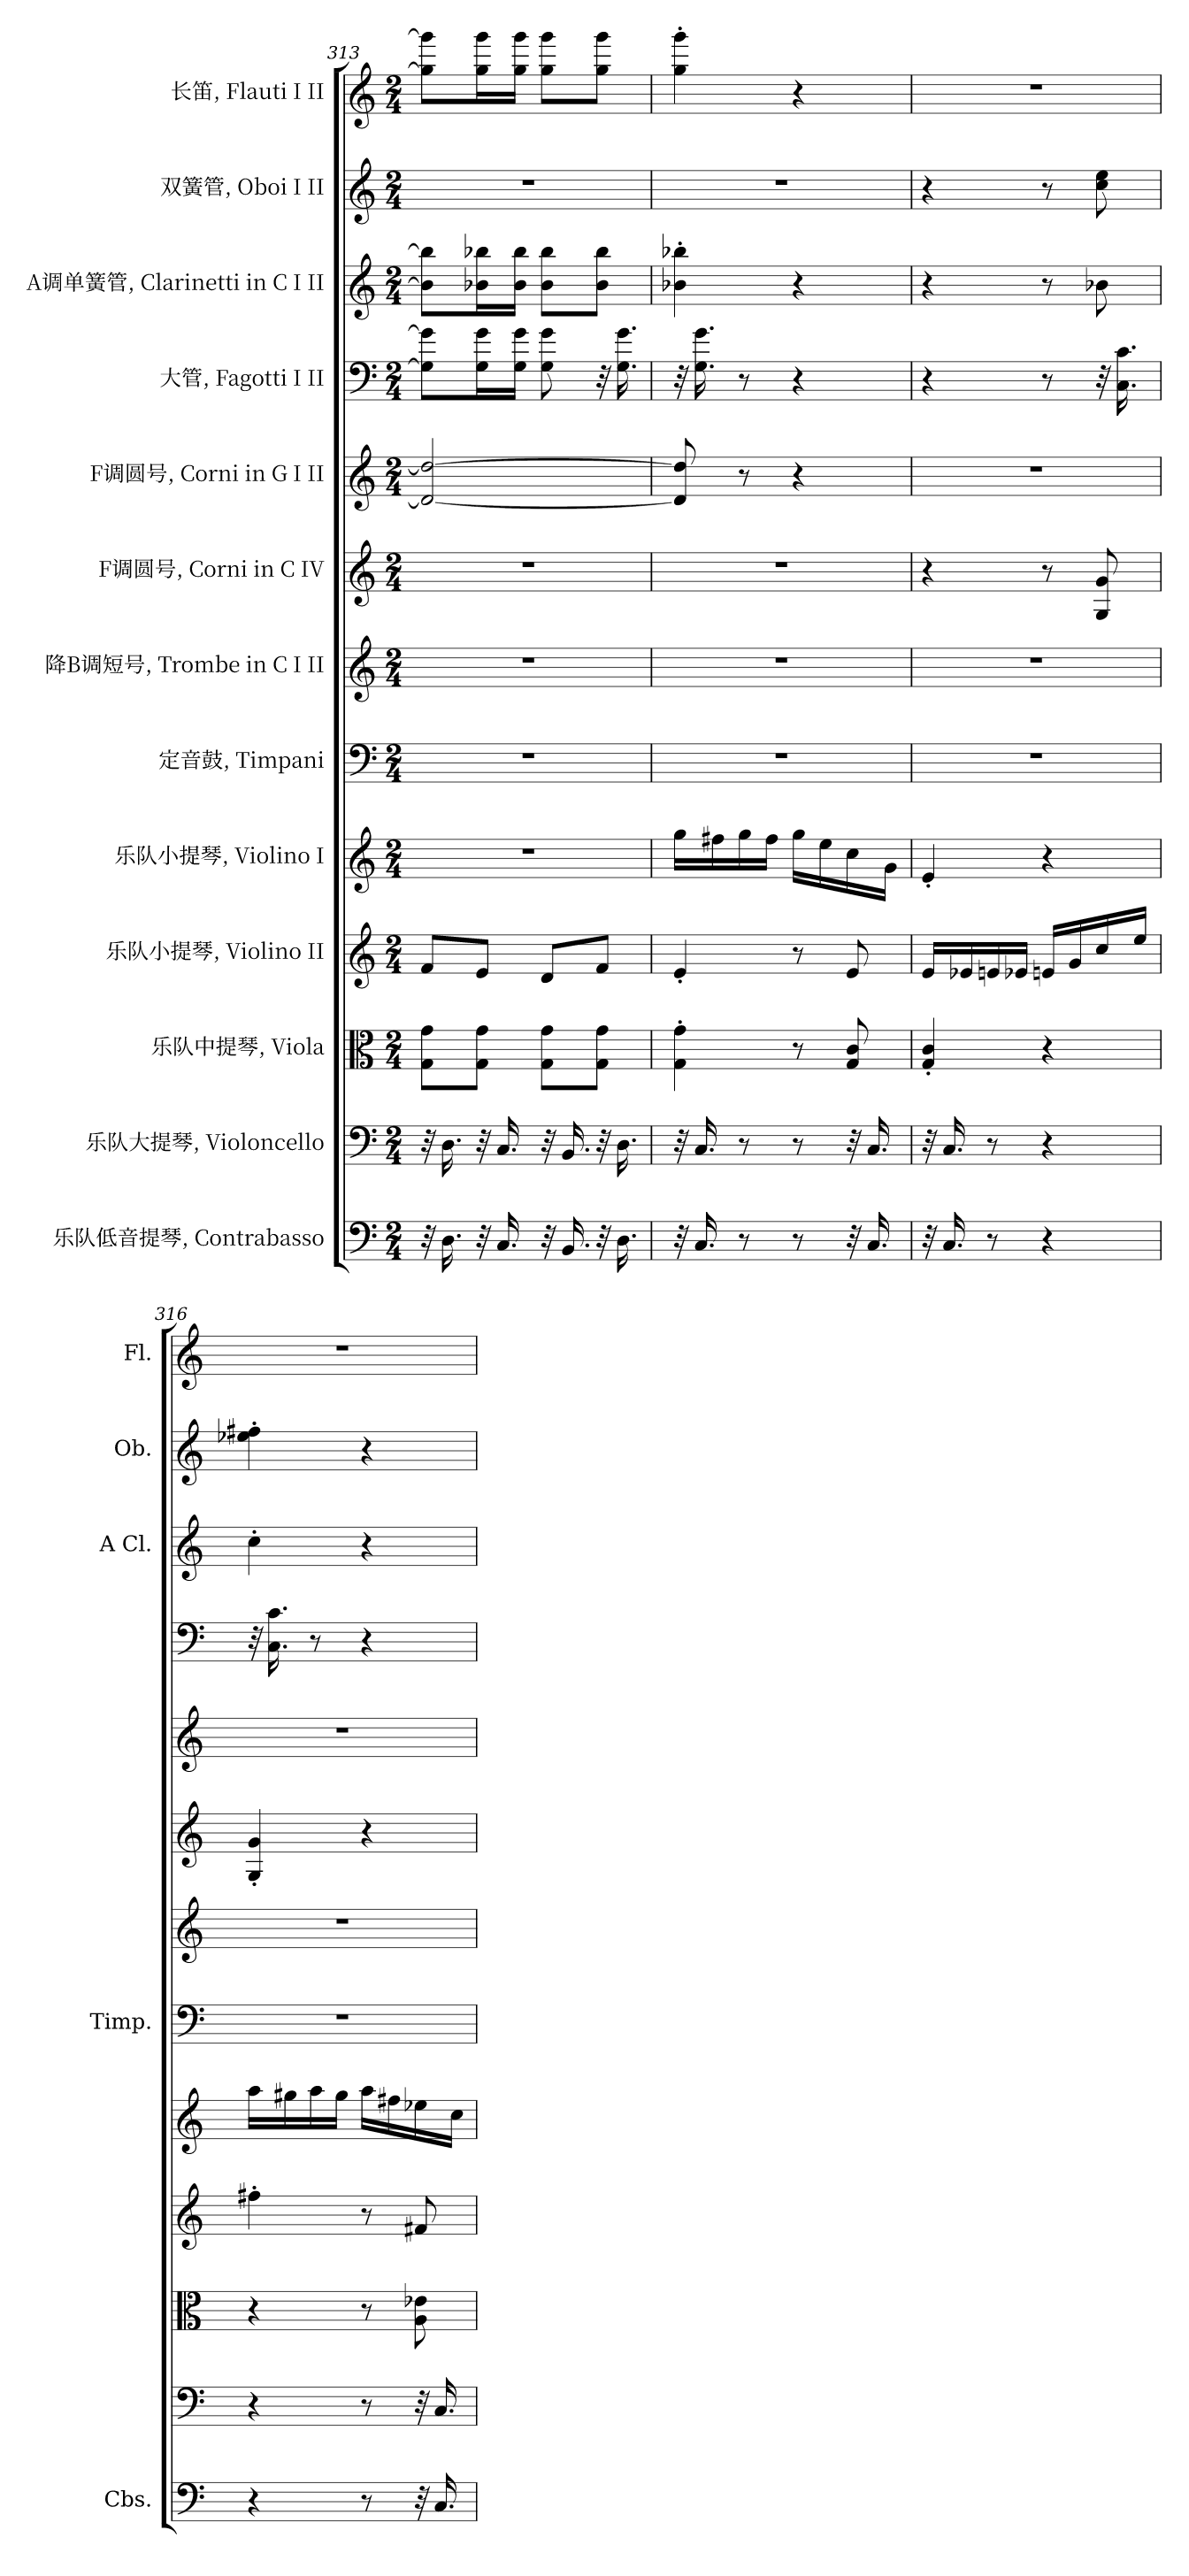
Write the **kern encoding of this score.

**kern	**kern	**kern	**kern	**kern	**kern	**kern	**kern	**kern	**kern	**kern	**kern	**kern
*part13	*part12	*part11	*part10	*part9	*part8	*part7	*part6	*part5	*part4	*part3	*part2	*part1
*staff13	*staff12	*staff11	*staff10	*staff9	*staff8	*staff7	*staff6	*staff5	*staff4	*staff3	*staff2	*staff1
*I"乐队低音提琴, Contrabasso	*I"乐队大提琴, Violoncello	*I"乐队中提琴, Viola	*I"乐队小提琴, Violino II	*I"乐队小提琴, Violino I	*I"定音鼓, Timpani	*I"降B调短号, Trombe in C I II	*I"F调圆号, Corni in C IV	*I"F调圆号, Corni in G I II	*I"大管, Fagotti I II	*I"A调单簧管, Clarinetti in C I II	*I"双簧管, Oboi I II	*I"长笛, Flauti I II
*I'Cbs.	*	*	*	*	*I'Timp.	*	*	*	*	*I'A Cl.	*I'Ob.	*I'Fl.
*clefF4	*clefF4	*clefC3	*clefG2	*clefG2	*clefF4	*clefG2	*clefG2	*clefG2	*clefF4	*clefG2	*clefG2	*clefG2
*ITrd7c12	*	*	*	*	*	*ITrd1c2	*ITrd4c7	*ITrd4c7	*	*ITrd2c3	*	*
*k[]	*k[]	*k[]	*k[]	*k[]	*k[]	*k[b-e-]	*k[b-]	*k[b-]	*k[]	*k[f#c#g#]	*k[]	*k[]
*M2/4	*M2/4	*M2/4	*M2/4	*M2/4	*M2/4	*M2/4	*M2/4	*M2/4	*M2/4	*M2/4	*M2/4	*M2/4
*MM125	*MM125	*MM125	*MM125	*MM125	*MM125	*MM125	*MM125	*MM125	*MM125	*MM125	*MM125	*MM125
=313	=313	=313	=313	=313	=313	=313	=313	=313	=313	=313	=313	=313
32r	32r	8G\ 8g\L	8f/L	2r	2r	2r	2r	2G/_ 2g/_	8G\] 8g\]L	8g\] 8gg\]L	2r	8gg\] 8ggg\]L
16.DD\	16.D\	.	.	.	.	.	.	.	.	.	.	.
32r	32r	8G\ 8g\J	8e/J	.	.	.	.	.	16G\ 16g\L	16gn\ 16ggn\L	.	16gg\ 16ggg\L
16.CC/	16.C/	.	.	.	.	.	.	.	.	.	.	.
.	.	.	.	.	.	.	.	.	16G\ 16g\JJ	16g\ 16gg\JJ	.	16gg\ 16ggg\JJ
*	*	*	*	*	*	*	*	*	*	*	*	*MM134
32r	32r	8G\ 8g\L	8d/L	.	.	.	.	.	8G\ 8g\	8g\ 8gg\L	.	8gg\ 8ggg\L
16.BBB/	16.BB/	.	.	.	.	.	.	.	.	.	.	.
32r	32r	8G\ 8g\J	8f/J	.	.	.	.	.	32r	8g\ 8gg\J	.	8gg\ 8ggg\J
16.DD\	16.D\	.	.	.	.	.	.	.	16.G\ 16.g\	.	.	.
=314	=314	=314	=314	=314	=314	=314	=314	=314	=314	=314	=314	=314
*	*	*	*	*	*	*	*	*	*	*	*	*MM125
32r	32r	4G\' 4g\'	4e'/	16gg\LL	2r	2r	2r	8G/] 8g/]	32r	4gn\' 4ggn\'	2r	4gg\' 4ggg\'
16.CC/	16.C/	.	.	.	.	.	.	.	16.G\ 16.g\	.	.	.
.	.	.	.	16ff#X\	.	.	.	.	.	.	.	.
8r	8r	.	.	16gg\	.	.	.	8r	8r	.	.	.
.	.	.	.	16ff#\JJ	.	.	.	.	.	.	.	.
*	*	*	*	*	*	*	*	*	*	*	*	*MM134
8r	8r	8r	8r	16gg\LL	.	.	.	4r	4r	4r	.	4r
.	.	.	.	16ee\	.	.	.	.	.	.	.	.
32r	32r	8G/ 8c/	8e/	16cc\	.	.	.	.	.	.	.	.
16.CC/	16.C/	.	.	.	.	.	.	.	.	.	.	.
.	.	.	.	16g\JJ	.	.	.	.	.	.	.	.
=315	=315	=315	=315	=315	=315	=315	=315	=315	=315	=315	=315	=315
*	*	*	*	*	*	*	*	*	*	*	*	*MM125
32r	32r	4G/' 4c/'	16e/LL	4e'/	2r	2r	4r	2r	4r	4r	4r	2r
16.CC/	16.C/	.	.	.	.	.	.	.	.	.	.	.
.	.	.	16e-X/	.	.	.	.	.	.	.	.	.
8r	8r	.	16en/	.	.	.	.	.	.	.	.	.
.	.	.	16e-X/JJ	.	.	.	.	.	.	.	.	.
4r	4r	4r	16en/LL	4r	.	.	8r	.	8r	8r	8r	.
.	.	.	16g/	.	.	.	.	.	.	.	.	.
.	.	.	16cc/	.	.	.	8C/ 8c/	.	32r	8gn\	8cc\ 8ee\	.
.	.	.	.	.	.	.	.	.	16.C\ 16.c\	.	.	.
.	.	.	16ee/JJ	.	.	.	.	.	.	.	.	.
!!LO:PB:g=z
=316	=316	=316	=316	=316	=316	=316	=316	=316	=316	=316	=316	=316
*	*	*	*	*	*	*	*	*	*	*	*	*MM125
4r	4r	4r	4ff#X'\	16aa\LL	2r	2r	4C/' 4c/'	2r	32r	4a'\	4ee-X\' 4ff#X\'	2r
.	.	.	.	.	.	.	.	.	16.C\ 16.c\	.	.	.
.	.	.	.	16gg#X\	.	.	.	.	.	.	.	.
.	.	.	.	16aa\	.	.	.	.	8r	.	.	.
.	.	.	.	16gg#\JJ	.	.	.	.	.	.	.	.
8r	8r	8r	8r	16aa\LL	.	.	4r	.	4r	4r	4r	.
.	.	.	.	16ff#X\	.	.	.	.	.	.	.	.
32r	32r	8A\ 8e-X\	8f#X/	16ee-X\	.	.	.	.	.	.	.	.
16.CC/	16.C/	.	.	.	.	.	.	.	.	.	.	.
.	.	.	.	16cc\JJ	.	.	.	.	.	.	.	.
=	=	=	=	=	=	=	=	=	=	=	=	=
*-	*-	*-	*-	*-	*-	*-	*-	*-	*-	*-	*-	*-
